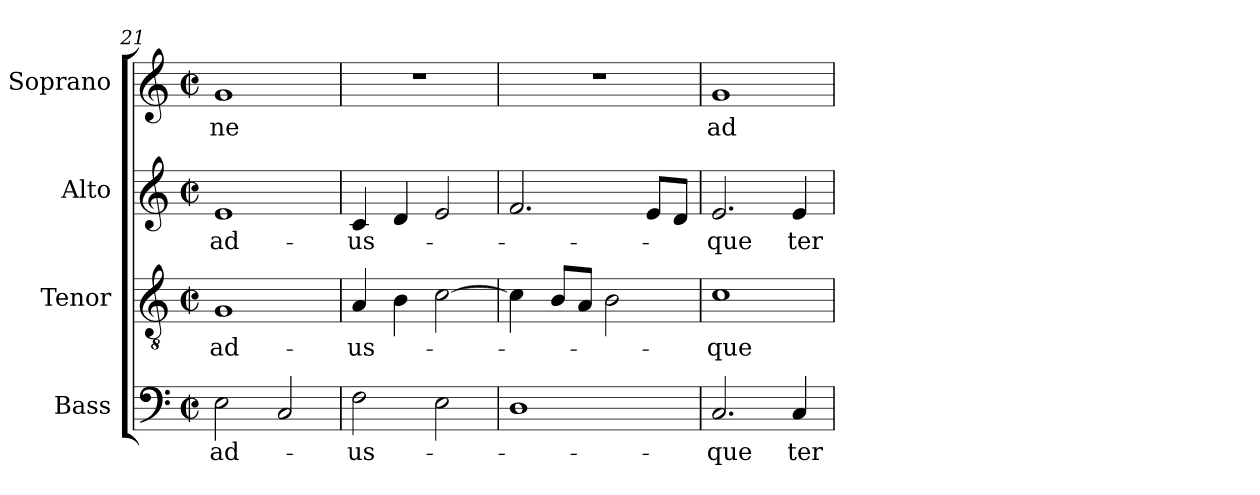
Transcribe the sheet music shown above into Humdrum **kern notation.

**kern	**text	**kern	**text	**kern	**text	**kern	**text
*part4	*part4	*part3	*part3	*part2	*part2	*part1	*part1
*staff4	*staff4	*staff3	*staff3	*staff2	*staff2	*staff1	*staff1
*I"Bass	*	*I"Tenor	*	*I"Alto	*	*I"Soprano	*
*I'B	*	*I'T	*	*I'A	*	*I'S	*
*clefF4	*	*clefGv2	*	*clefG2	*	*clefG2	*
*M2/2	*	*M2/2	*	*M2/2	*	*M2/2	*
*met(c|)	*	*met(c|)	*	*met(c|)	*	*met(c|)	*
=21	=21	=21	=21	=21	=21	=21	=21
!	!LO:LY:b:cj	!	!LO:LY:b:cj	!	!LO:LY:b:cj	!	!LO:LY:b:cj
2E\	-ad-	1G	ad-	1e	-ad-	1g	-ne
2C/	.	.	.	.	.	.	.
=22	=22	=22	=22	=22	=22	=22	=22
!	!LO:LY:b:cj	!	!LO:LY:b:cj	!	!LO:LY:b:cj	!	!
2F\	-us-	4A/	-us-	4c/	-us-	1r	.
.	.	4B\	.	4d/	.	.	.
2E\	.	[>2c\	.	2e/	.	.	.
=23	=23	=23	=23	=23	=23	=23	=23
1D	.	4c\]	.	2.f/	.	1r	.
.	.	8B/L	.	.	.	.	.
.	.	8A/J	.	.	.	.	.
.	.	2B\	.	.	.	.	.
.	.	.	.	8e/L	.	.	.
.	.	.	.	8d/J	.	.	.
=24	=24	=24	=24	=24	=24	=24	=24
!	!LO:LY:b:cj	!	!LO:LY:b:cj	!	!LO:LY:b:cj	!	!LO:LY:b:cj
2.C/	-que	1c	-que	2.e/	-que	1g	ad-
!	!LO:LY:b:cj	!	!	!	!LO:LY:b:cj	!	!
4C/	ter-	.	.	4e/	ter	.	.
=	=	=	=	=	=	=	=
*-	*-	*-	*-	*-	*-	*-	*-
